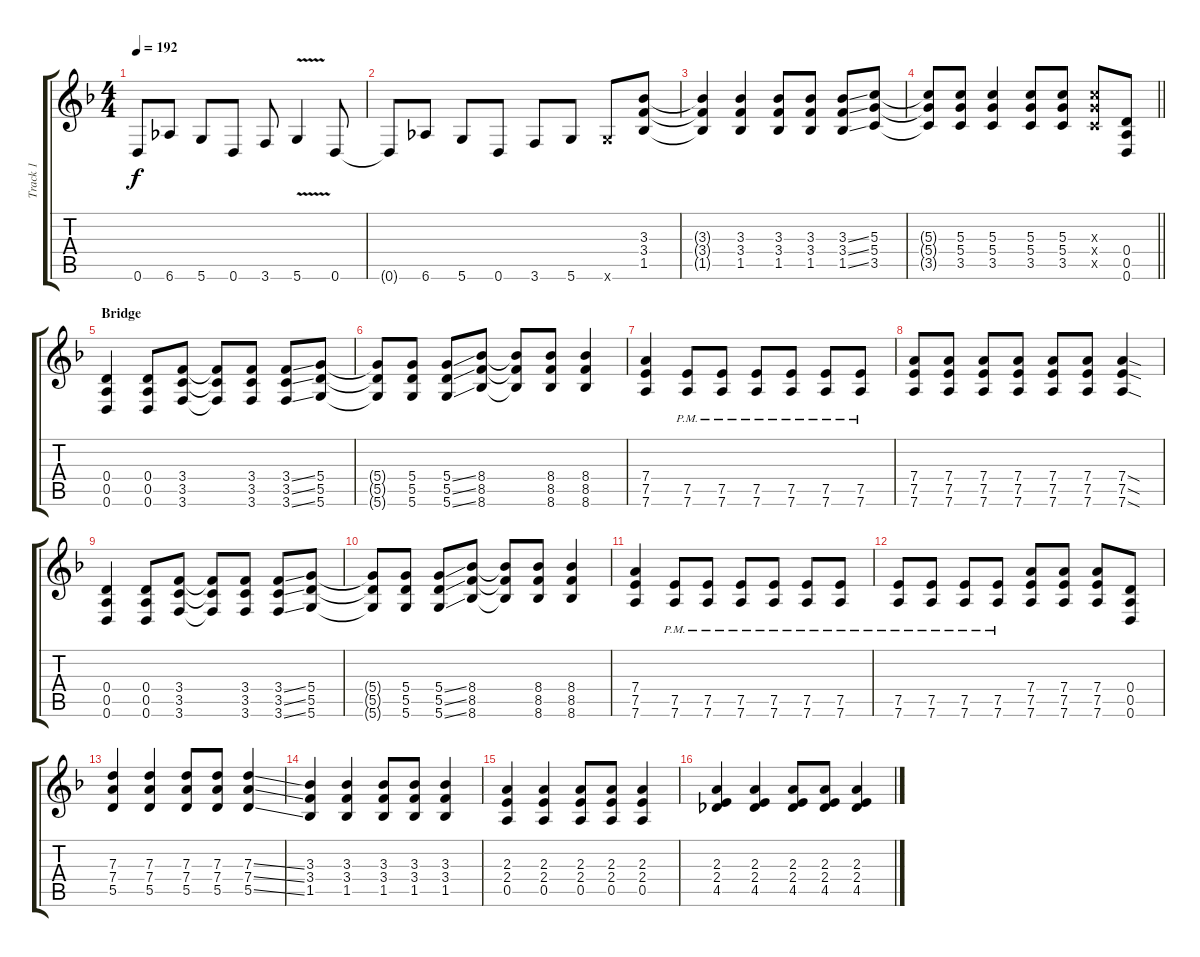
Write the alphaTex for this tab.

\track ("Track 1" "Track 1") {instrument distortionguitar}
\staff {score tabs}
\tuning (E4 B3 G3 D3 A2 D2) {hide}
\ts (4 4)
\tempo 192
\clef g2
\ks f
0.6.8{dy f} 6.6.8 5.6.8 0.6.8 3.6.8 5.6{v}.4 0.6.8 |
0.6{t}.8 6.6.8 5.6.8 0.6.8 3.6.8 5.6.8 5.6{x}.8 (3.3 3.4 1.5).8 |
(3.3{t} 3.4{t} 1.5{t}).4 (3.3 3.4 1.5).4 (3.3 3.4 1.5).8 (3.3 3.4 1.5).8 (3.3{ss} 3.4{ss} 1.5{ss}).8 (5.3 5.4 3.5).8 |
\barLineRight lightlight
(5.3{t} 5.4{t} 3.5{t}).8 (5.3 5.4 3.5).8 (5.3 5.4 3.5).4 (5.3 5.4 3.5).8 (5.3 5.4 3.5).8 (5.3{x} 5.4{x} 3.5{x}).8 (0.4 0.5 0.6).8 |
\section ("" "Bridge")
(0.4 0.5 0.6).4 (0.4 0.5 0.6).8 (3.4 3.5 3.6).8 (3.4{t} 3.5{t} 3.6{t}).8 (3.4 3.5 3.6).8 (3.4{ss} 3.5{ss} 3.6{ss}).8 (5.4 5.5 5.6).8 |
(5.4{t} 5.5{t} 5.6{t}).8 (5.4 5.5 5.6).8 (5.4{ss} 5.5{ss} 5.6{ss}).8 (8.4 8.5 8.6).8 (8.4{t} 8.5{t} 8.6{t}).8 (8.4 8.5 8.6).8 (8.4 8.5 8.6).4 |
(7.4 7.5 7.6).4 (7.5 7.6{pm}).8 (7.5 7.6{pm}).8 (7.5 7.6{pm}).8 (7.5 7.6{pm}).8 (7.5 7.6{pm}).8 (7.5 7.6{pm}).8 |
(7.4 7.5 7.6).8 (7.4 7.5 7.6).8 (7.4 7.5 7.6).8 (7.4 7.5 7.6).8 (7.4 7.5 7.6).8 (7.4 7.5 7.6).8 (7.4{sod} 7.5{sod} 7.6{sod}).4 |
(0.4 0.5 0.6).4 (0.4 0.5 0.6).8 (3.4 3.5 3.6).8 (3.4{t} 3.5{t} 3.6{t}).8 (3.4 3.5 3.6).8 (3.4{ss} 3.5{ss} 3.6{ss}).8 (5.4 5.5 5.6).8 |
(5.4{t} 5.5{t} 5.6{t}).8 (5.4 5.5 5.6).8 (5.4{ss} 5.5{ss} 5.6{ss}).8 (8.4 8.5 8.6).8 (8.4{t} 8.5{t} 8.6{t}).8 (8.4 8.5 8.6).8 (8.4 8.5 8.6).4 |
(7.4 7.5 7.6).4 (7.5 7.6{pm}).8 (7.5 7.6{pm}).8 (7.5 7.6{pm}).8 (7.5 7.6{pm}).8 (7.5 7.6{pm}).8 (7.5 7.6{pm}).8 |
(7.5{pm} 7.6).8 (7.5{pm} 7.6).8 (7.5{pm} 7.6).8 (7.5{pm} 7.6).8 (7.4 7.5 7.6).8 (7.4 7.5 7.6).8 (7.4 7.5 7.6).8 (0.4 0.5 0.6).8 |
(7.3 7.4 5.5).4 (7.3 7.4 5.5).4 (7.3 7.4 5.5).8 (7.3 7.4 5.5).8 (7.3{ss} 7.4{ss} 5.5{ss}).4 |
(3.3 3.4 1.5).4 (3.3 3.4 1.5).4 (3.3 3.4 1.5).8 (3.3 3.4 1.5).8 (3.3 3.4 1.5).4 |
(2.3 2.4 0.5).4 (2.3 2.4 0.5).4 (2.3 2.4 0.5).8 (2.3 2.4 0.5).8 (2.3 2.4 0.5).4 |
(2.3 2.4 4.5).4 (2.3 2.4 4.5).4 (2.3 2.4 4.5).8 (2.3 2.4 4.5).8 (2.3 2.4 4.5).4
